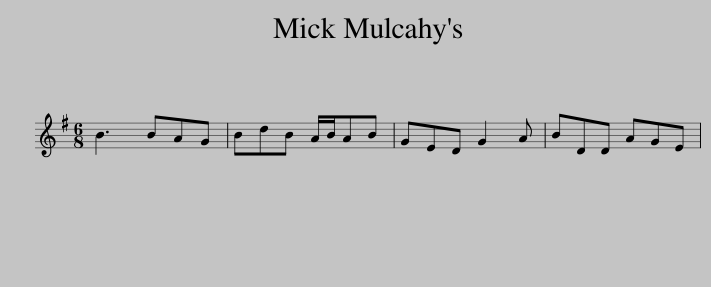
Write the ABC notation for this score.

X:1
L:1/8
M:6/8
I:linebreak $
K:G
V:1 treble
V:1
 B3 BAG | BdB A/B/AB | GED G2 A | BDD AGE | %4
